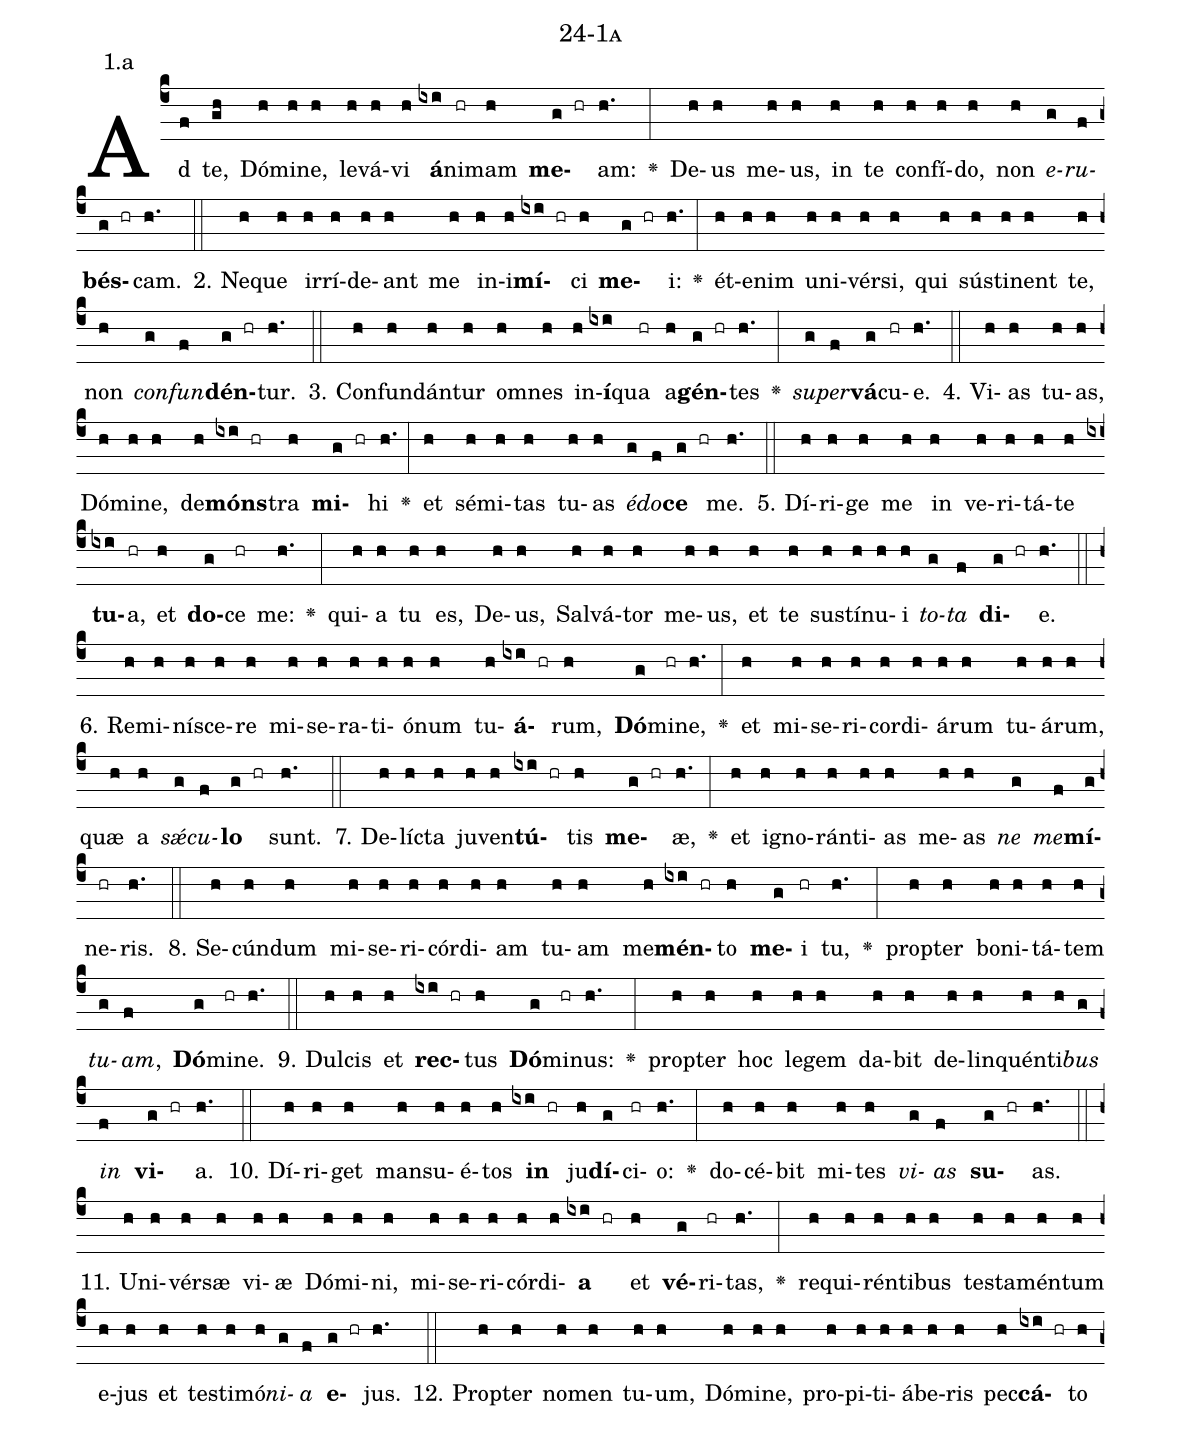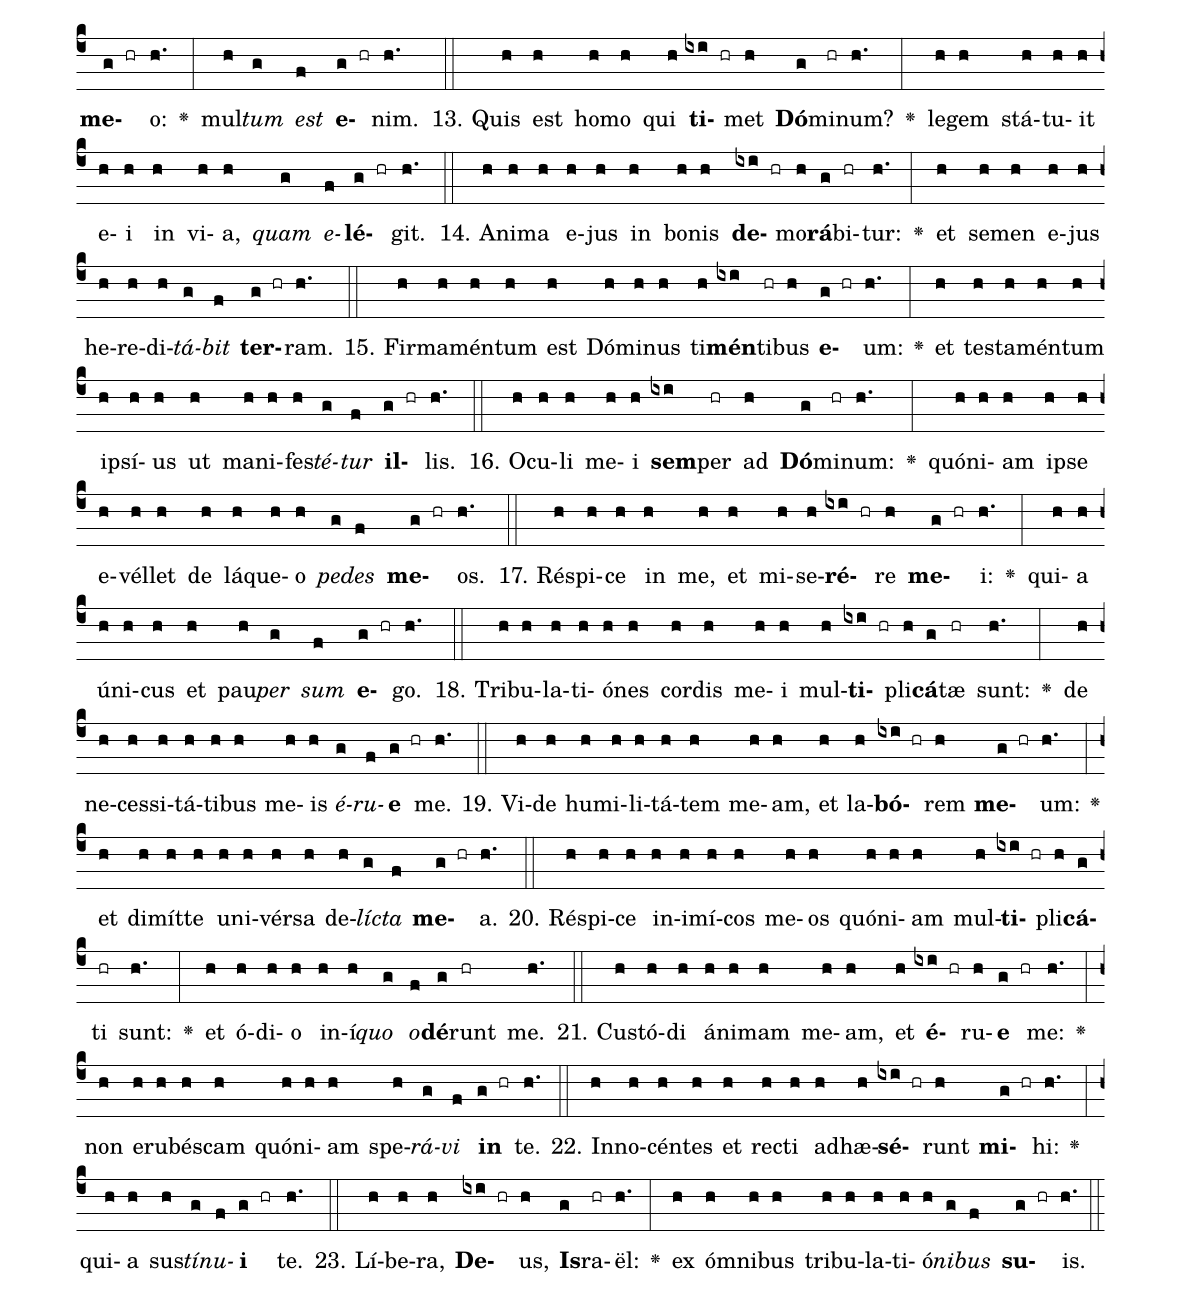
name: 24-1a;
annotation: 1.a;
%%
(c4)Ad(f) te,(gh) Dó(h)mi(h)ne,(h) le(h)vá(h)vi(h) <b>á</b>(ixi)ni(hr)mam(h) <b>me</b>(g hr)am:(h.) <v>\greheightstar</v>(:) De(h)us(h) me(h)us,(h) in(h) te(h) con(h)fí(h)do,(h) non(h) <i>e</i>(g)<i>ru</i>(f)<b>bés</b>(g hr)cam.(h.) (::)
2. Ne(h)que(h) ir(h)rí(h)de(h)ant(h) me(h) in(h)i(h)<b>mí</b>(ixi hr)ci(h) <b>me</b>(g hr)i:(h.) <v>\greheightstar</v>(:) ét(h)e(h)nim(h) u(h)ni(h)vér(h)si,(h) qui(h) sús(h)ti(h)nent(h) te,(h) non(h) <i>con</i>(g)<i>fun</i>(f)<b>dén</b>(g hr)tur.(h.) (::)
3. Con(h)fun(h)dán(h)tur(h) om(h)nes(h) in(h)<b>í</b>(ixi)qua(hr) a(h)<b>gén</b>(g hr)tes(h.) <v>\greheightstar</v>(:) <i>su</i>(g)<i>per</i>(f)<b>vá</b>(g)cu(hr)e.(h.) (::)
4. Vi(h)as(h) tu(h)as,(h) Dó(h)mi(h)ne,(h) de(h)<b>móns</b>(ixi hr)tra(h) <b>mi</b>(g hr)hi(h.) <v>\greheightstar</v>(:) et(h) sé(h)mi(h)tas(h) tu(h)as(h) <i>é</i>(g)<i>do</i>(f)<b>ce</b>(g hr) me.(h.) (::)
5. Dí(h)ri(h)ge(h) me(h) in(h) ve(h)ri(h)tá(h)te(h) <b>tu</b>(ixi)a,(hr) et(h) <b>do</b>(g)ce(hr) me:(h.) <v>\greheightstar</v>(:) qui(h)a(h) tu(h) es,(h) De(h)us,(h) Sal(h)vá(h)tor(h) me(h)us,(h) et(h) te(h) sus(h)tí(h)nu(h)i(h) <i>to</i>(g)<i>ta</i>(f) <b>di</b>(g hr)e.(h.) (::)
6. Re(h)mi(h)ní(h)sce(h)re(h) mi(h)se(h)ra(h)ti(h)ó(h)num(h) tu(h)<b>á</b>(ixi hr)rum,(h) <b>Dó</b>(g)mi(hr)ne,(h.) <v>\greheightstar</v>(:) et(h) mi(h)se(h)ri(h)cor(h)di(h)á(h)rum(h) tu(h)á(h)rum,(h) quæ(h) a(h) <i>sǽ</i>(g)<i>cu</i>(f)<b>lo</b>(g hr) sunt.(h.) (::)
7. De(h)líc(h)ta(h) ju(h)ven(h)<b>tú</b>(ixi hr)tis(h) <b>me</b>(g hr)æ,(h.) <v>\greheightstar</v>(:) et(h) i(h)gno(h)rán(h)ti(h)as(h) me(h)as(h) <i>ne</i>(g) <i>me</i>(f)<b>mí</b>(g)ne(hr)ris.(h.) (::)
8. Se(h)cún(h)dum(h) mi(h)se(h)ri(h)cór(h)di(h)am(h) tu(h)am(h) me(h)<b>mén</b>(ixi hr)to(h) <b>me</b>(g)i(hr) tu,(h.) <v>\greheightstar</v>(:) prop(h)ter(h) bo(h)ni(h)tá(h)tem(h) <i>tu</i>(g)<i>am</i>,(f) <b>Dó</b>(g)mi(hr)ne.(h.) (::)
9. Dul(h)cis(h) et(h) <b>rec</b>(ixi hr)tus(h) <b>Dó</b>(g)mi(hr)nus:(h.) <v>\greheightstar</v>(:) prop(h)ter(h) hoc(h) le(h)gem(h) da(h)bit(h) de(h)lin(h)quén(h)ti(h)<i>bus</i>(g) <i>in</i>(f) <b>vi</b>(g hr)a.(h.) (::)
10. Dí(h)ri(h)get(h) man(h)su(h)é(h)tos(h) <b>in</b>(ixi hr) ju(h)<b>dí</b>(g)ci(hr)o:(h.) <v>\greheightstar</v>(:) do(h)cé(h)bit(h) mi(h)tes(h) <i>vi</i>(g)<i>as</i>(f) <b>su</b>(g hr)as.(h.) (::)
11. U(h)ni(h)vér(h)sæ(h) vi(h)æ(h) Dó(h)mi(h)ni,(h) mi(h)se(h)ri(h)cór(h)di(h)<b>a</b>(ixi hr) et(h) <b>vé</b>(g)ri(hr)tas,(h.) <v>\greheightstar</v>(:) re(h)qui(h)rén(h)ti(h)bus(h) tes(h)ta(h)mén(h)tum(h) e(h)jus(h) et(h) tes(h)ti(h)mó(h)<i>ni</i>(g)<i>a</i>(f) <b>e</b>(g hr)jus.(h.) (::)
12. Prop(h)ter(h) no(h)men(h) tu(h)um,(h) Dó(h)mi(h)ne,(h) pro(h)pi(h)ti(h)á(h)be(h)ris(h) pec(h)<b>cá</b>(ixi hr)to(h) <b>me</b>(g hr)o:(h.) <v>\greheightstar</v>(:) mul(h)<i>tum</i>(g) <i>est</i>(f) <b>e</b>(g hr)nim.(h.) (::)
13. Quis(h) est(h) ho(h)mo(h) qui(h) <b>ti</b>(ixi hr)met(h) <b>Dó</b>(g)mi(hr)num?(h.) <v>\greheightstar</v>(:) le(h)gem(h) stá(h)tu(h)it(h) e(h)i(h) in(h) vi(h)a,(h) <i>quam</i>(g) <i>e</i>(f)<b>lé</b>(g hr)git.(h.) (::)
14. A(h)ni(h)ma(h) e(h)jus(h) in(h) bo(h)nis(h) <b>de</b>(ixi hr)mo(h)<b>rá</b>(g)bi(hr)tur:(h.) <v>\greheightstar</v>(:) et(h) se(h)men(h) e(h)jus(h) he(h)re(h)di(h)<i>tá</i>(g)<i>bit</i>(f) <b>ter</b>(g hr)ram.(h.) (::)
15. Fir(h)ma(h)mén(h)tum(h) est(h) Dó(h)mi(h)nus(h) ti(h)<b>mén</b>(ixi)ti(hr)bus(h) <b>e</b>(g hr)um:(h.) <v>\greheightstar</v>(:) et(h) tes(h)ta(h)mén(h)tum(h) ip(h)sí(h)us(h) ut(h) ma(h)ni(h)fes(h)<i>té</i>(g)<i>tur</i>(f) <b>il</b>(g hr)lis.(h.) (::)
16. O(h)cu(h)li(h) me(h)i(h) <b>sem</b>(ixi)per(hr) ad(h) <b>Dó</b>(g)mi(hr)num:(h.) <v>\greheightstar</v>(:) quón(h)i(h)am(h) ip(h)se(h) e(h)vél(h)let(h) de(h) lá(h)que(h)o(h) <i>pe</i>(g)<i>des</i>(f) <b>me</b>(g hr)os.(h.) (::)
17. Ré(h)spi(h)ce(h) in(h) me,(h) et(h) mi(h)se(h)<b>ré</b>(ixi hr)re(h) <b>me</b>(g hr)i:(h.) <v>\greheightstar</v>(:) qui(h)a(h) ú(h)ni(h)cus(h) et(h) pau(h)<i>per</i>(g) <i>sum</i>(f) <b>e</b>(g hr)go.(h.) (::)
18. Tri(h)bu(h)la(h)ti(h)ó(h)nes(h) cor(h)dis(h) me(h)i(h) mul(h)<b>ti</b>(ixi hr)pli(h)<b>cá</b>(g)tæ(hr) sunt:(h.) <v>\greheightstar</v>(:) de(h) ne(h)ces(h)si(h)tá(h)ti(h)bus(h) me(h)is(h) <i>é</i>(g)<i>ru</i>(f)<b>e</b>(g hr) me.(h.) (::)
19. Vi(h)de(h) hu(h)mi(h)li(h)tá(h)tem(h) me(h)am,(h) et(h) la(h)<b>bó</b>(ixi hr)rem(h) <b>me</b>(g hr)um:(h.) <v>\greheightstar</v>(:) et(h) di(h)mít(h)te(h) u(h)ni(h)vér(h)sa(h) de(h)<i>líc</i>(g)<i>ta</i>(f) <b>me</b>(g hr)a.(h.) (::)
20. Ré(h)spi(h)ce(h) in(h)i(h)mí(h)cos(h) me(h)os(h) quón(h)i(h)am(h) mul(h)<b>ti</b>(ixi hr)pli(h)<b>cá</b>(g)ti(hr) sunt:(h.) <v>\greheightstar</v>(:) et(h) ó(h)di(h)o(h) in(h)í(h)<i>quo</i>(g) <i>o</i>(f)<b>dé</b>(g)runt(hr) me.(h.) (::)
21. Cus(h)tó(h)di(h) á(h)ni(h)mam(h) me(h)am,(h) et(h) <b>é</b>(ixi hr)ru(h)<b>e</b>(g hr) me:(h.) <v>\greheightstar</v>(:) non(h) e(h)ru(h)bés(h)cam(h) quón(h)i(h)am(h) spe(h)<i>rá</i>(g)<i>vi</i>(f) <b>in</b>(g hr) te.(h.) (::)
22. In(h)no(h)cén(h)tes(h) et(h) rec(h)ti(h) ad(h)hæ(h)<b>sé</b>(ixi hr)runt(h) <b>mi</b>(g hr)hi:(h.) <v>\greheightstar</v>(:) qui(h)a(h) sus(h)<i>tí</i>(g)<i>nu</i>(f)<b>i</b>(g hr) te.(h.) (::)
23. Lí(h)be(h)ra,(h) <b>De</b>(ixi hr)us,(h) <b>Is</b>(g)ra(hr)ël:(h.) <v>\greheightstar</v>(:) ex(h) óm(h)ni(h)bus(h) tri(h)bu(h)la(h)ti(h)ó(h)<i>ni</i>(g)<i>bus</i>(f) <b>su</b>(g hr)is.(h.) (::)
